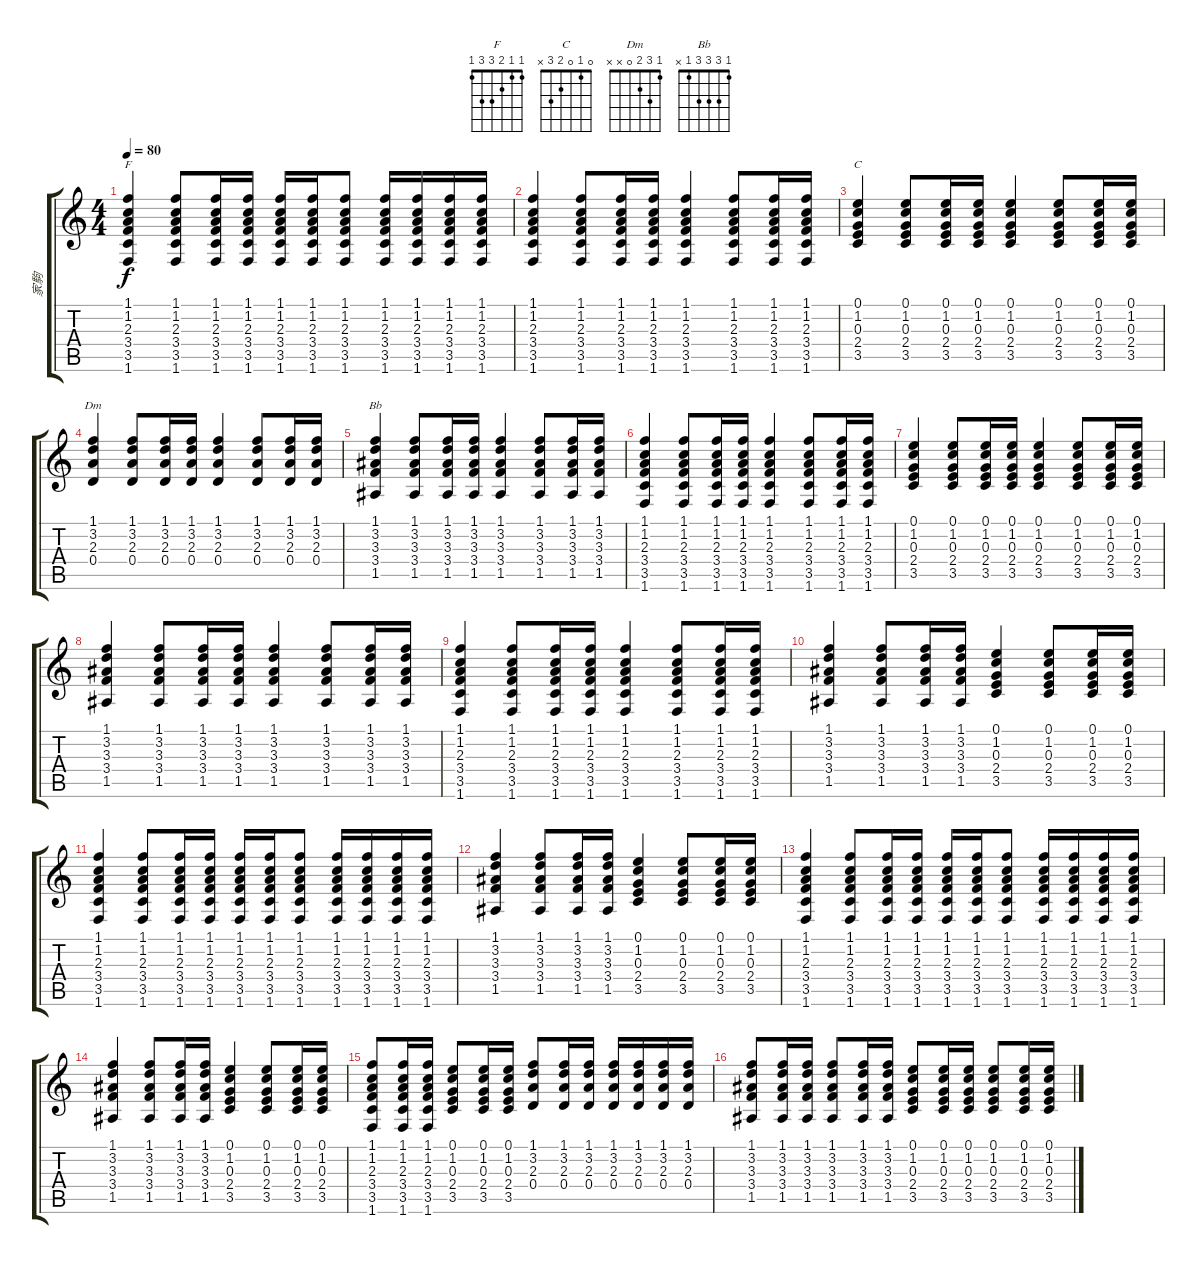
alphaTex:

\track ("家駒" "家駒") {instrument acousticguitarsteel}
\staff {score tabs}
\tuning (E4 B3 G3 D3 A2 E2) {hide}
\chord ("F" 1 1 2 3 3 1)
\chord ("C" 0 1 0 2 3 x)
\chord ("Dm" 1 3 2 0 x x)
\chord ("Bb" 1 3 3 3 1 x)
\ts (4 4)
\tempo 80
\clef g2
\ks c
(1.1 1.2 2.3 3.4 3.5 1.6).4{ch "F" dy f} (1.1 1.2 2.3 3.4 3.5 1.6).8 (1.1 1.2 2.3 3.4 3.5 1.6).16 (1.1 1.2 2.3 3.4 3.5 1.6).16 (1.1 1.2 2.3 3.4 3.5 1.6).16 (1.1 1.2 2.3 3.4 3.5 1.6).16 (1.1 1.2 2.3 3.4 3.5 1.6).8 (1.1 1.2 2.3 3.4 3.5 1.6).16 (1.1 1.2 2.3 3.4 3.5 1.6).16 (1.1 1.2 2.3 3.4 3.5 1.6).16 (1.1 1.2 2.3 3.4 3.5 1.6).16 |
(1.1 1.2 2.3 3.4 3.5 1.6).4 (1.1 1.2 2.3 3.4 3.5 1.6).8 (1.1 1.2 2.3 3.4 3.5 1.6).16 (1.1 1.2 2.3 3.4 3.5 1.6).16 (1.1 1.2 2.3 3.4 3.5 1.6).4 (1.1 1.2 2.3 3.4 3.5 1.6).8 (1.1 1.2 2.3 3.4 3.5 1.6).16 (1.1 1.2 2.3 3.4 3.5 1.6).16 |
(0.1 1.2 0.3 2.4 3.5).4{ch "C"} (0.1 1.2 0.3 2.4 3.5).8 (0.1 1.2 0.3 2.4 3.5).16 (0.1 1.2 0.3 2.4 3.5).16 (0.1 1.2 0.3 2.4 3.5).4 (0.1 1.2 0.3 2.4 3.5).8 (0.1 1.2 0.3 2.4 3.5).16 (0.1 1.2 0.3 2.4 3.5).16 |
(1.1 3.2 2.3 0.4).4{ch "Dm"} (1.1 3.2 2.3 0.4).8 (1.1 3.2 2.3 0.4).16 (1.1 3.2 2.3 0.4).16 (1.1 3.2 2.3 0.4).4 (1.1 3.2 2.3 0.4).8 (1.1 3.2 2.3 0.4).16 (1.1 3.2 2.3 0.4).16 |
(1.1 3.2 3.3 3.4 1.5).4{ch "Bb"} (1.1 3.2 3.3 3.4 1.5).8 (1.1 3.2 3.3 3.4 1.5).16 (1.1 3.2 3.3 3.4 1.5).16 (1.1 3.2 3.3 3.4 1.5).4 (1.1 3.2 3.3 3.4 1.5).8 (1.1 3.2 3.3 3.4 1.5).16 (1.1 3.2 3.3 3.4 1.5).16 |
(1.1 1.2 2.3 3.4 3.5 1.6).4 (1.1 1.2 2.3 3.4 3.5 1.6).8 (1.1 1.2 2.3 3.4 3.5 1.6).16 (1.1 1.2 2.3 3.4 3.5 1.6).16 (1.1 1.2 2.3 3.4 3.5 1.6).4 (1.1 1.2 2.3 3.4 3.5 1.6).8 (1.1 1.2 2.3 3.4 3.5 1.6).16 (1.1 1.2 2.3 3.4 3.5 1.6).16 |
(0.1 1.2 0.3 2.4 3.5).4 (0.1 1.2 0.3 2.4 3.5).8 (0.1 1.2 0.3 2.4 3.5).16 (0.1 1.2 0.3 2.4 3.5).16 (0.1 1.2 0.3 2.4 3.5).4 (0.1 1.2 0.3 2.4 3.5).8 (0.1 1.2 0.3 2.4 3.5).16 (0.1 1.2 0.3 2.4 3.5).16 |
(1.1 3.2 3.3 3.4 1.5).4 (1.1 3.2 3.3 3.4 1.5).8 (1.1 3.2 3.3 3.4 1.5).16 (1.1 3.2 3.3 3.4 1.5).16 (1.1 3.2 3.3 3.4 1.5).4 (1.1 3.2 3.3 3.4 1.5).8 (1.1 3.2 3.3 3.4 1.5).16 (1.1 3.2 3.3 3.4 1.5).16 |
(1.1 1.2 2.3 3.4 3.5 1.6).4 (1.1 1.2 2.3 3.4 3.5 1.6).8 (1.1 1.2 2.3 3.4 3.5 1.6).16 (1.1 1.2 2.3 3.4 3.5 1.6).16 (1.1 1.2 2.3 3.4 3.5 1.6).4 (1.1 1.2 2.3 3.4 3.5 1.6).8 (1.1 1.2 2.3 3.4 3.5 1.6).16 (1.1 1.2 2.3 3.4 3.5 1.6).16 |
(1.1 3.2 3.3 3.4 1.5).4 (1.1 3.2 3.3 3.4 1.5).8 (1.1 3.2 3.3 3.4 1.5).16 (1.1 3.2 3.3 3.4 1.5).16 (0.1 1.2 0.3 2.4 3.5).4 (0.1 1.2 0.3 2.4 3.5).8 (0.1 1.2 0.3 2.4 3.5).16 (0.1 1.2 0.3 2.4 3.5).16 |
(1.1 1.2 2.3 3.4 3.5 1.6).4 (1.1 1.2 2.3 3.4 3.5 1.6).8 (1.1 1.2 2.3 3.4 3.5 1.6).16 (1.1 1.2 2.3 3.4 3.5 1.6).16 (1.1 1.2 2.3 3.4 3.5 1.6).16 (1.1 1.2 2.3 3.4 3.5 1.6).16 (1.1 1.2 2.3 3.4 3.5 1.6).8 (1.1 1.2 2.3 3.4 3.5 1.6).16 (1.1 1.2 2.3 3.4 3.5 1.6).16 (1.1 1.2 2.3 3.4 3.5 1.6).16 (1.1 1.2 2.3 3.4 3.5 1.6).16 |
(1.1 3.2 3.3 3.4 1.5).4 (1.1 3.2 3.3 3.4 1.5).8 (1.1 3.2 3.3 3.4 1.5).16 (1.1 3.2 3.3 3.4 1.5).16 (0.1 1.2 0.3 2.4 3.5).4 (0.1 1.2 0.3 2.4 3.5).8 (0.1 1.2 0.3 2.4 3.5).16 (0.1 1.2 0.3 2.4 3.5).16 |
(1.1 1.2 2.3 3.4 3.5 1.6).4 (1.1 1.2 2.3 3.4 3.5 1.6).8 (1.1 1.2 2.3 3.4 3.5 1.6).16 (1.1 1.2 2.3 3.4 3.5 1.6).16 (1.1 1.2 2.3 3.4 3.5 1.6).16 (1.1 1.2 2.3 3.4 3.5 1.6).16 (1.1 1.2 2.3 3.4 3.5 1.6).8 (1.1 1.2 2.3 3.4 3.5 1.6).16 (1.1 1.2 2.3 3.4 3.5 1.6).16 (1.1 1.2 2.3 3.4 3.5 1.6).16 (1.1 1.2 2.3 3.4 3.5 1.6).16 |
(1.1 3.2 3.3 3.4 1.5).4 (1.1 3.2 3.3 3.4 1.5).8 (1.1 3.2 3.3 3.4 1.5).16 (1.1 3.2 3.3 3.4 1.5).16 (0.1 1.2 0.3 2.4 3.5).4 (0.1 1.2 0.3 2.4 3.5).8 (0.1 1.2 0.3 2.4 3.5).16 (0.1 1.2 0.3 2.4 3.5).16 |
(1.1 1.2 2.3 3.4 3.5 1.6).8 (1.1 1.2 2.3 3.4 3.5 1.6).16 (1.1 1.2 2.3 3.4 3.5 1.6).16 (0.1 1.2 0.3 2.4 3.5).8 (0.1 1.2 0.3 2.4 3.5).16 (0.1 1.2 0.3 2.4 3.5).16 (1.1 3.2 2.3 0.4).8 (1.1 3.2 2.3 0.4).16 (1.1 3.2 2.3 0.4).16 (1.1 3.2 2.3 0.4).16 (1.1 3.2 2.3 0.4).16 (1.1 3.2 2.3 0.4).16 (1.1 3.2 2.3 0.4).16 |
(1.1 3.2 3.3 3.4 1.5).8 (1.1 3.2 3.3 3.4 1.5).16 (1.1 3.2 3.3 3.4 1.5).16 (1.1 3.2 3.3 3.4 1.5).8 (1.1 3.2 3.3 3.4 1.5).16 (1.1 3.2 3.3 3.4 1.5).16 (0.1 1.2 0.3 2.4 3.5).8 (0.1 1.2 0.3 2.4 3.5).16 (0.1 1.2 0.3 2.4 3.5).16 (0.1 1.2 0.3 2.4 3.5).8 (0.1 1.2 0.3 2.4 3.5).16 (0.1 1.2 0.3 2.4 3.5).16
